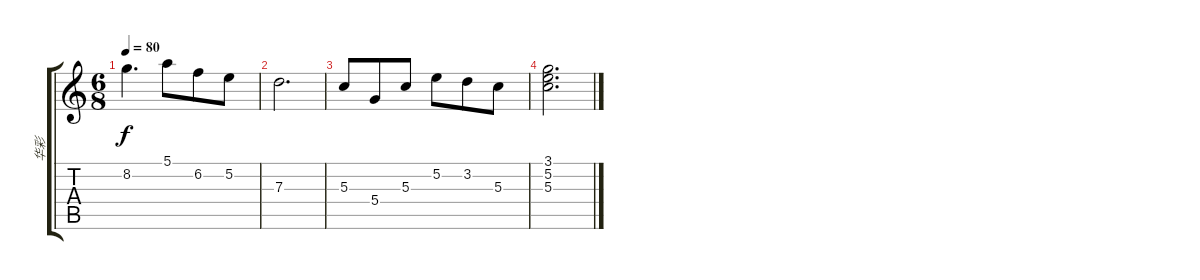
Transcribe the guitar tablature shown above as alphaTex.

\track (" 华彩" " 华彩") {instrument acousticguitarsteel}
\staff {score tabs}
\tuning (E4 B3 G3 D3 A2 E2) {hide}
\ts (6 8)
\tempo 80
\clef g2
\ks c
8.2.4{d dy f} 5.1.8 6.2.8 5.2.8 |
7.3.2{d} |
5.3.8 5.4.8 5.3.8 5.2.8 3.2.8 5.3.8 |
(3.1 5.2 5.3).2{d}
